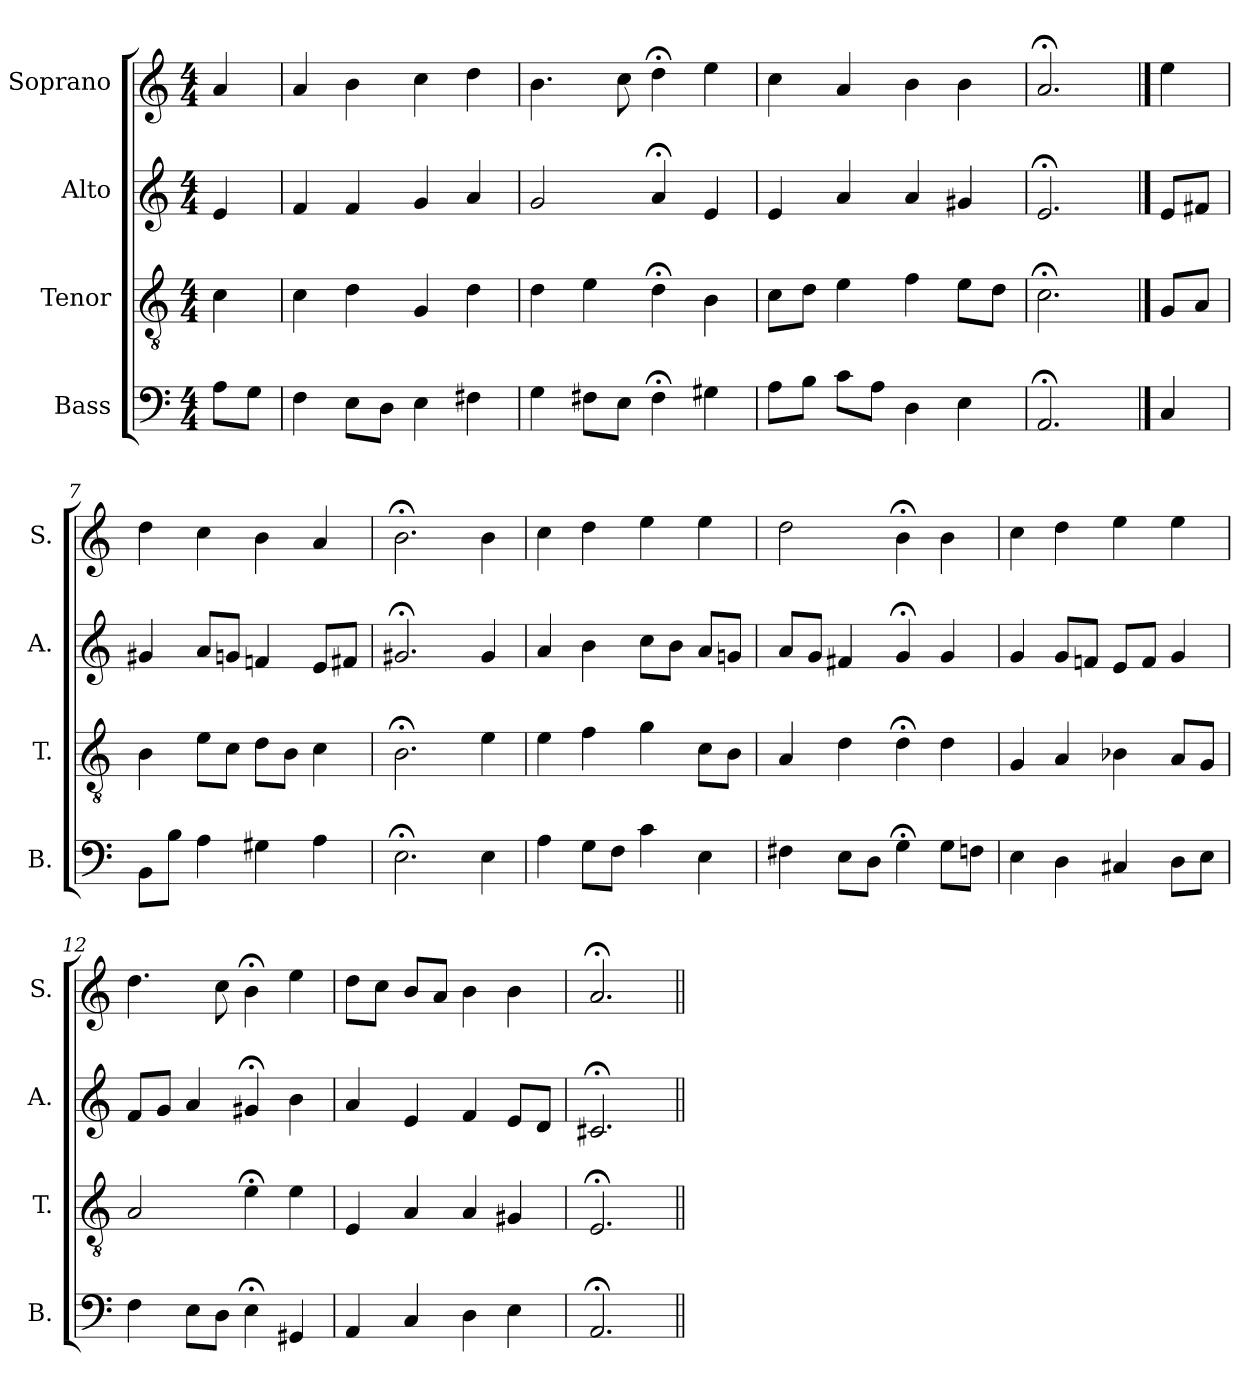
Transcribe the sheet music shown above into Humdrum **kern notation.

**kern	**kern	**kern	**kern
*part4	*part3	*part2	*part1
*staff4	*staff3	*staff2	*staff1
*I"Bass	*I"Tenor	*I"Alto	*I"Soprano
*I'B.	*I'T.	*I'A.	*I'S.
*clefF4	*clefGv2	*clefG2	*clefG2
*	*ITrd7c12	*	*
*k[]	*k[]	*k[]	*k[]
*C:	*C:	*C:	*C:
*M4/4	*M4/4	*M4/4	*M4/4
=1	=1	=1	=1
8A\L	4C\	4e/	4a/
8G\J	.	.	.
=2	=2	=2	=2
4F\	4C\	4f/	4a/
8E\L	4D\	4f/	4b\
8D\J	.	.	.
4E\	4GG/	4g/	4cc\
4F#X\	4D\	4a/	4dd\
=3	=3	=3	=3
4G\	4D\	2g/	4.b\
8F#X\L	4E\	.	.
8E\J	.	.	8cc\
4F#;<\	4D;<\	4a;</	4dd;<\
4G#X\	4BB\	4e/	4ee\
=4	=4	=4	=4
8A\L	8C\L	4e/	4cc\
8B\J	8D\J	.	.
8c\L	4E\	4a/	4a/
8A\J	.	.	.
4D\	4F\	4a/	4b\
4E\	8E\L	4g#X/	4b\
.	8D\J	.	.
=5	=5	=5	=5
2.AA;</	2.C;<\	2.e;</	2.a;</
==6	==6	==6	==6
4C/	8GG/L	8e/L	4ee\
.	8AA/J	8f#X/J	.
!!LO:LB:g=z
=7	=7	=7	=7
8BB\L	4BB\	4g#X/	4dd\
8B\J	.	.	.
4A\	8E\L	8a/L	4cc\
.	8C\J	8gn/J	.
4G#X\	8D\L	4fn/	4b\
.	8BB\J	.	.
4A\	4C\	8e/L	4a/
.	.	8f#X/J	.
=8	=8	=8	=8
2.E;<\	2.BB;<\	2.g#X;</	2.b;<\
4E\	4E\	4g#/	4b\
=9	=9	=9	=9
4A\	4E\	4a/	4cc\
8G\L	4F\	4b\	4dd\
8F\J	.	.	.
4c\	4G\	8cc\L	4ee\
.	.	8b\J	.
4E\	8C\L	8a/L	4ee\
.	8BB\J	8gn/J	.
=10	=10	=10	=10
4F#X\	4AA/	8a/L	2dd\
.	.	8g/J	.
8E\L	4D\	4f#X/	.
8D\J	.	.	.
4G;<\	4D;<\	4g;</	4b;<\
8G\L	4D\	4g/	4b\
8Fn\J	.	.	.
!!LO:PB:g=z
=11	=11	=11	=11
4E\	4GG/	4g/	4cc\
4D\	4AA/	8g/L	4dd\
.	.	8fn/J	.
4C#X/	4BB-X\	8e/L	4ee\
.	.	8f/J	.
8D\L	8AA/L	4g/	4ee\
8E\J	8GG/J	.	.
=12	=12	=12	=12
4F\	2AA/	8f/L	4.dd\
.	.	8g/J	.
8E\L	.	4a/	.
8D\J	.	.	8cc\
4E;<\	4E;<\	4g#X;</	4b;<\
4GG#X/	4E\	4b\	4ee\
=13	=13	=13	=13
4AA/	4EE/	4a/	8dd\L
.	.	.	8cc\J
4C/	4AA/	4e/	8b/L
.	.	.	8a/J
4D\	4AA/	4f/	4b\
4E\	4GG#X/	8e/L	4b\
.	.	8d/J	.
=14	=14	=14	=14
2.AA;</	2.EE;</	2.c#X;</	2.a;</
=||	=||	=||	=||
*-	*-	*-	*-
